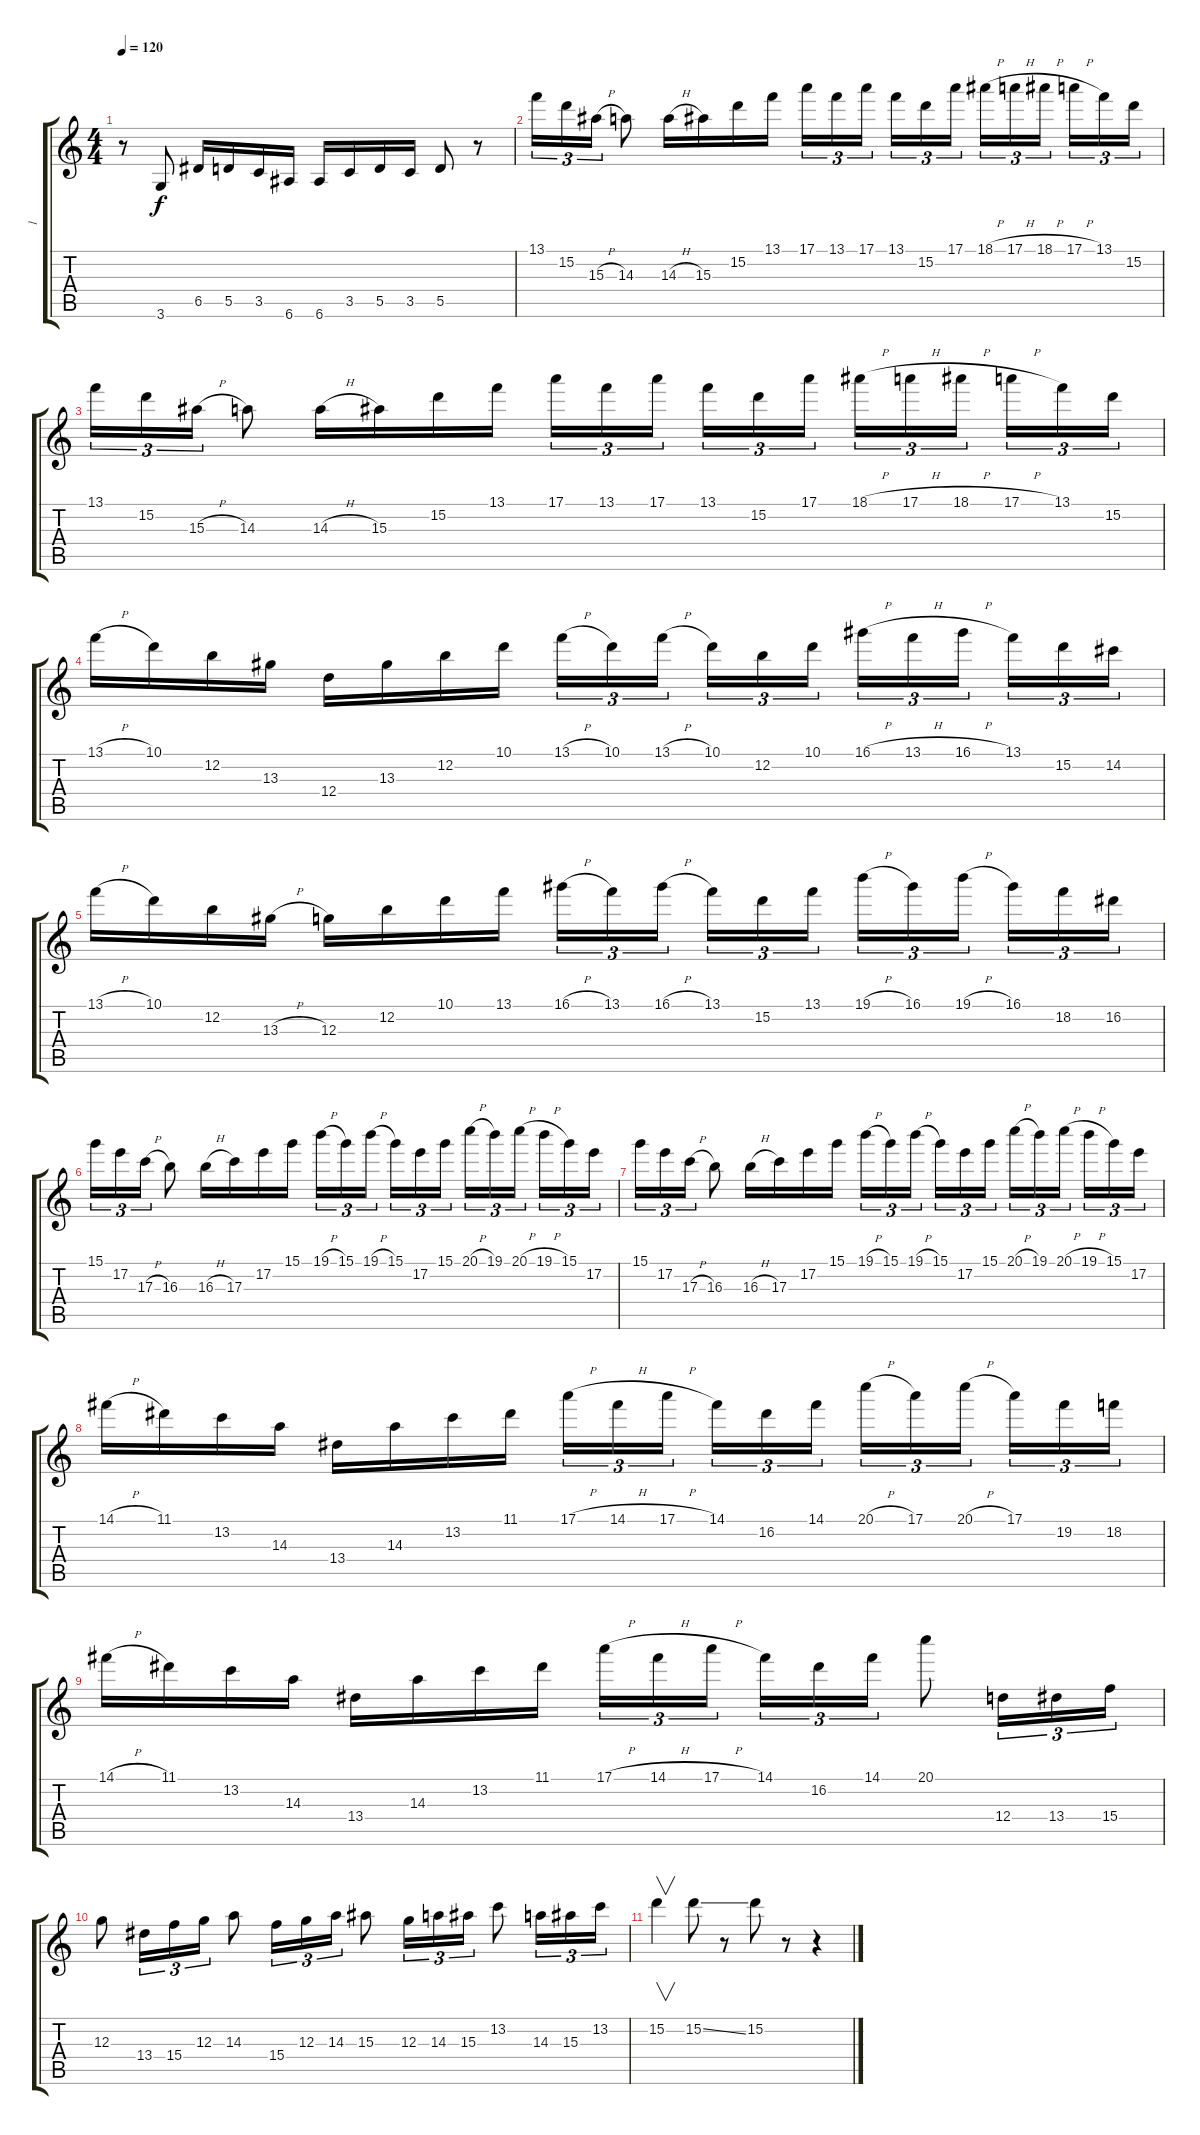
\track ("1" "1") {instrument distortionguitar}
\staff {score tabs}
\tuning (E4 B3 G3 D3 A2 E2) {hide}
\ts (4 4)
\tempo 120
\clef g2
\ks c
r.8{dy f} 3.6.8 6.5.16 5.5.16 3.5.16 6.6.16 6.6.16 3.5.16 5.5.16 3.5.16 5.5.8 r.8 |
13.1.16{tu (3 2)} 15.2.16{tu (3 2)} 15.3{h}.16{tu (3 2)} 14.3.8 14.3{h}.16 15.3.16 15.2.16 13.1.16 17.1.16{tu (3 2)} 13.1.16{tu (3 2)} 17.1.16{tu (3 2)} 13.1.16{tu (3 2)} 15.2.16{tu (3 2)} 17.1.16{tu (3 2)} 18.1{h}.16{tu (3 2)} 17.1{h}.16{tu (3 2)} 18.1{h}.16{tu (3 2)} 17.1{h}.16{tu (3 2)} 13.1.16{tu (3 2)} 15.2.16{tu (3 2)} |
13.1.16{tu (3 2)} 15.2.16{tu (3 2)} 15.3{h}.16{tu (3 2)} 14.3.8 14.3{h}.16 15.3.16 15.2.16 13.1.16 17.1.16{tu (3 2)} 13.1.16{tu (3 2)} 17.1.16{tu (3 2)} 13.1.16{tu (3 2)} 15.2.16{tu (3 2)} 17.1.16{tu (3 2)} 18.1{h}.16{tu (3 2)} 17.1{h}.16{tu (3 2)} 18.1{h}.16{tu (3 2)} 17.1{h}.16{tu (3 2)} 13.1.16{tu (3 2)} 15.2.16{tu (3 2)} |
13.1{h}.16 10.1.16 12.2.16 13.3.16 12.4.16 13.3.16 12.2.16 10.1.16 13.1{h}.16{tu (3 2)} 10.1.16{tu (3 2)} 13.1{h}.16{tu (3 2)} 10.1.16{tu (3 2)} 12.2.16{tu (3 2)} 10.1.16{tu (3 2)} 16.1{h}.16{tu (3 2)} 13.1{h}.16{tu (3 2)} 16.1{h}.16{tu (3 2)} 13.1.16{tu (3 2)} 15.2.16{tu (3 2)} 14.2.16{tu (3 2)} |
13.1{h}.16 10.1.16 12.2.16 13.3{h}.16 12.3.16 12.2.16 10.1.16 13.1.16 16.1{h}.16{tu (3 2)} 13.1.16{tu (3 2)} 16.1{h}.16{tu (3 2)} 13.1.16{tu (3 2)} 15.2.16{tu (3 2)} 13.1.16{tu (3 2)} 19.1{h}.16{tu (3 2)} 16.1.16{tu (3 2)} 19.1{h}.16{tu (3 2)} 16.1.16{tu (3 2)} 18.2.16{tu (3 2)} 16.2.16{tu (3 2)} |
15.1.16{tu (3 2)} 17.2.16{tu (3 2)} 17.3{h}.16{tu (3 2)} 16.3.8 16.3{h}.16 17.3.16 17.2.16 15.1.16 19.1{h}.16{tu (3 2)} 15.1.16{tu (3 2)} 19.1{h}.16{tu (3 2)} 15.1.16{tu (3 2)} 17.2.16{tu (3 2)} 15.1.16{tu (3 2)} 20.1{h}.16{tu (3 2)} 19.1.16{tu (3 2)} 20.1{h}.16{tu (3 2)} 19.1{h}.16{tu (3 2)} 15.1.16{tu (3 2)} 17.2.16{tu (3 2)} |
15.1.16{tu (3 2)} 17.2.16{tu (3 2)} 17.3{h}.16{tu (3 2)} 16.3.8 16.3{h}.16 17.3.16 17.2.16 15.1.16 19.1{h}.16{tu (3 2)} 15.1.16{tu (3 2)} 19.1{h}.16{tu (3 2)} 15.1.16{tu (3 2)} 17.2.16{tu (3 2)} 15.1.16{tu (3 2)} 20.1{h}.16{tu (3 2)} 19.1.16{tu (3 2)} 20.1{h}.16{tu (3 2)} 19.1{h}.16{tu (3 2)} 15.1.16{tu (3 2)} 17.2.16{tu (3 2)} |
14.1{h}.16 11.1.16 13.2.16 14.3.16 13.4.16 14.3.16 13.2.16 11.1.16 17.1{h}.16{tu (3 2)} 14.1{h}.16{tu (3 2)} 17.1{h}.16{tu (3 2)} 14.1.16{tu (3 2)} 16.2.16{tu (3 2)} 14.1.16{tu (3 2)} 20.1{h}.16{tu (3 2)} 17.1.16{tu (3 2)} 20.1{h}.16{tu (3 2)} 17.1.16{tu (3 2)} 19.2.16{tu (3 2)} 18.2.16{tu (3 2)} |
14.1{h}.16 11.1.16 13.2.16 14.3.16 13.4.16 14.3.16 13.2.16 11.1.16 17.1{h}.16{tu (3 2)} 14.1{h}.16{tu (3 2)} 17.1{h}.16{tu (3 2)} 14.1.16{tu (3 2)} 16.2.16{tu (3 2)} 14.1.16{tu (3 2)} 20.1.8 12.4.16{tu (3 2)} 13.4.16{tu (3 2)} 15.4.16{tu (3 2)} |
12.3.8 13.4.16{tu (3 2)} 15.4.16{tu (3 2)} 12.3.16{tu (3 2)} 14.3.8 15.4.16{tu (3 2)} 12.3.16{tu (3 2)} 14.3.16{tu (3 2)} 15.3.8 12.3.16{tu (3 2)} 14.3.16{tu (3 2)} 15.3.16{tu (3 2)} 13.2.8 14.3.16{tu (3 2)} 15.3.16{tu (3 2)} 13.2.16{tu (3 2)} |
15.2.4{v} 15.2{ss}.8 r.8 15.2.8 r.8 r.4
